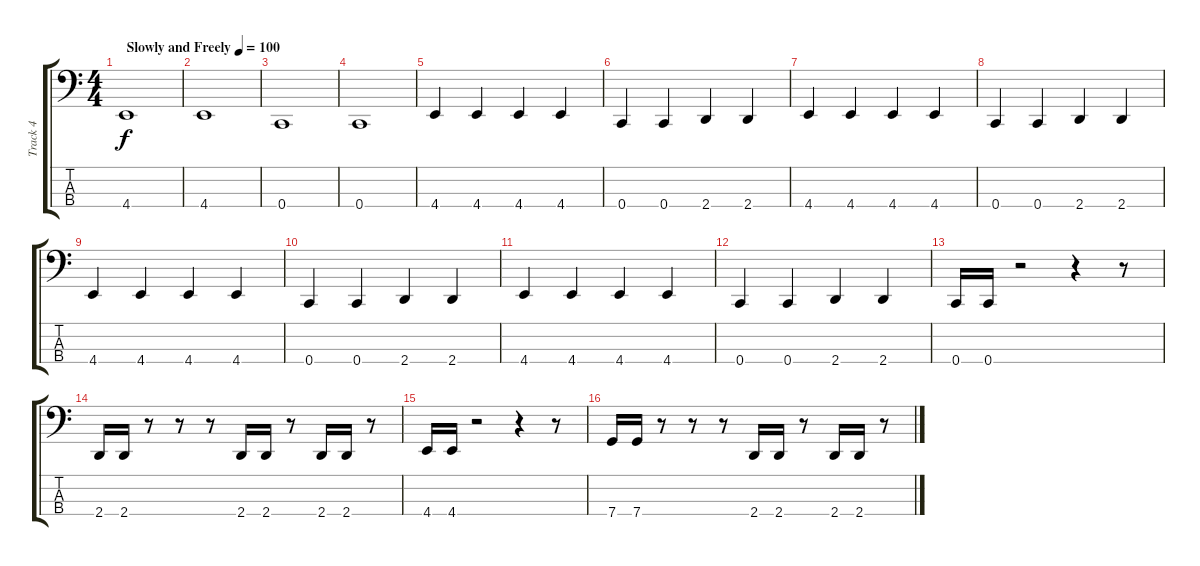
\track ("Track 4" "Track 4") {instrument electricbasspick}
\staff {score tabs}
\tuning (F2 C2 G1 C1) {hide}
\ts (4 4)
\tempo (100 "Slowly and Freely")
\clef f4
\ks c
4.4.1{dy f instrument electricbasspick} |
4.4.1 |
0.4.1 |
0.4.1 |
4.4.4 4.4.4 4.4.4 4.4.4 |
0.4.4 0.4.4 2.4.4 2.4.4 |
4.4.4 4.4.4 4.4.4 4.4.4 |
0.4.4 0.4.4 2.4.4 2.4.4 |
4.4.4 4.4.4 4.4.4 4.4.4 |
0.4.4 0.4.4 2.4.4 2.4.4 |
4.4.4 4.4.4 4.4.4 4.4.4 |
0.4.4 0.4.4 2.4.4 2.4.4 |
0.4.16 0.4.16 r.2 r.4 r.8 |
2.4.16 2.4.16 r.8 r.8 r.8 2.4.16 2.4.16 r.8 2.4.16 2.4.16 r.8 |
4.4.16 4.4.16 r.2 r.4 r.8 |
7.4.16 7.4.16 r.8 r.8 r.8 2.4.16 2.4.16 r.8 2.4.16 2.4.16 r.8
